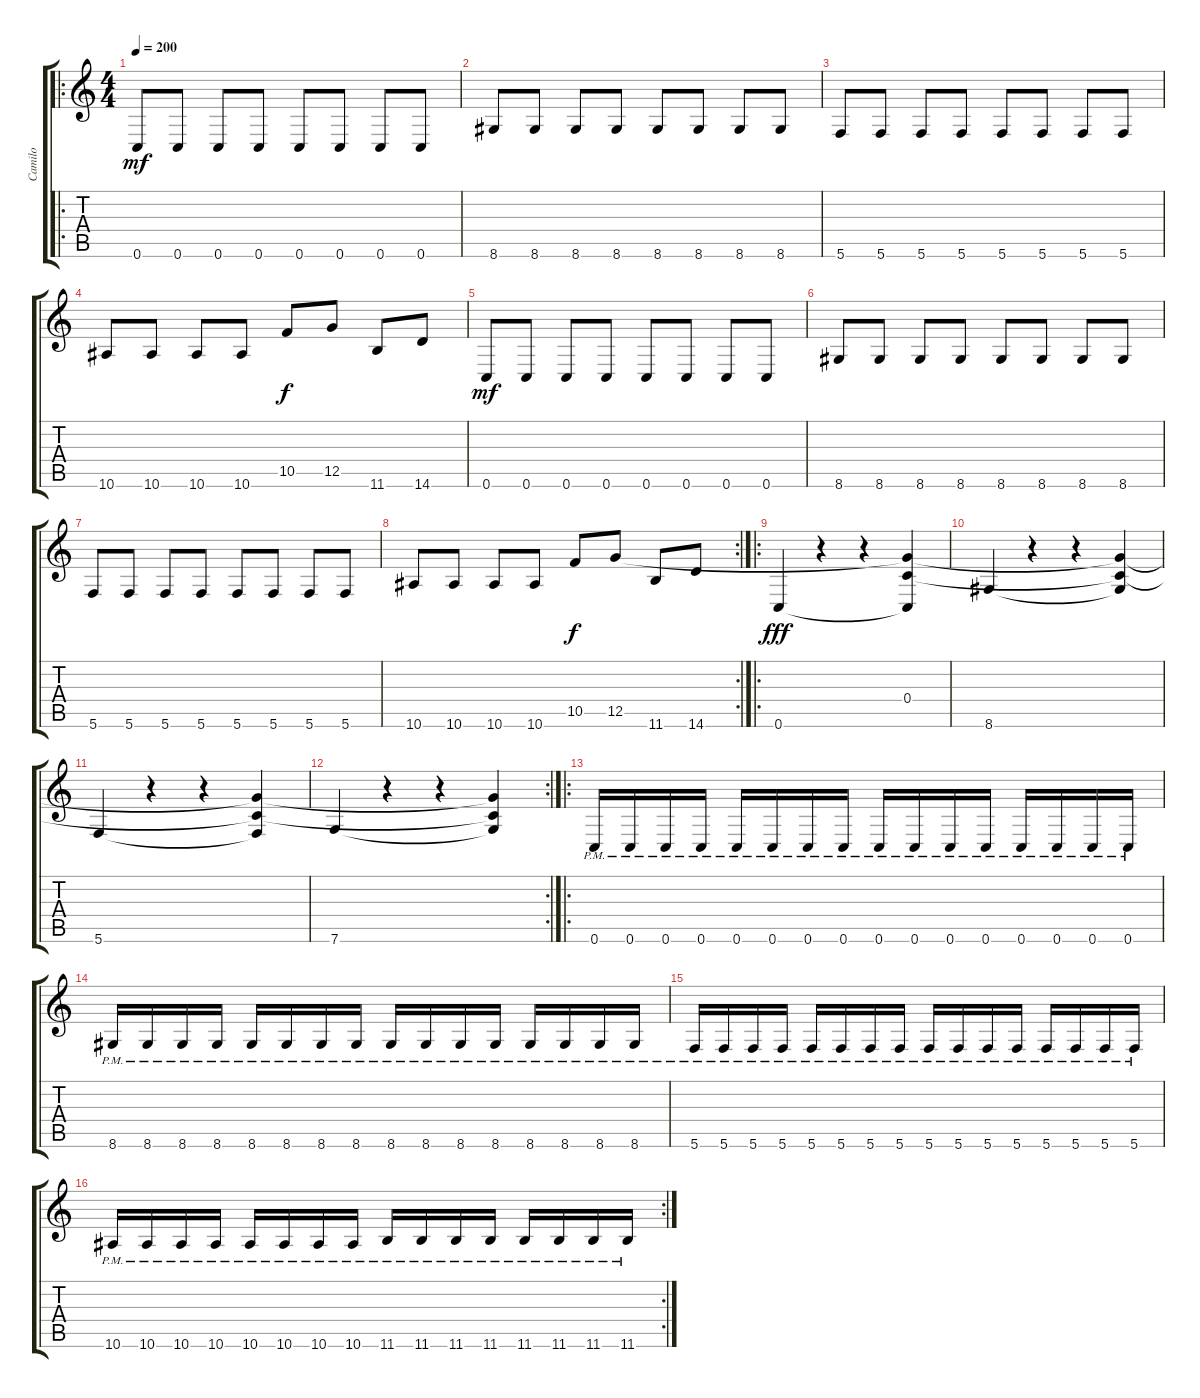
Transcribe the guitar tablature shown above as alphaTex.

\track ("Camilo" "Camilo") {instrument electricbassfinger}
\staff {score tabs}
\tuning (D4 A3 F3 C3 G2 C2) {hide}
\ro
\ts (4 4)
\tempo 200
\clef g2
\ks c
0.6.8{dy mf} 0.6.8 0.6.8 0.6.8 0.6.8 0.6.8 0.6.8 0.6.8 |
8.6.8 8.6.8 8.6.8 8.6.8 8.6.8 8.6.8 8.6.8 8.6.8 |
5.6.8 5.6.8 5.6.8 5.6.8 5.6.8 5.6.8 5.6.8 5.6.8 |
10.6.8 10.6.8 10.6.8 10.6.8 10.5.8{dy f} 12.5.8 11.6.8 14.6.8 |
0.6.8{dy mf} 0.6.8 0.6.8 0.6.8 0.6.8 0.6.8 0.6.8 0.6.8 |
8.6.8 8.6.8 8.6.8 8.6.8 8.6.8 8.6.8 8.6.8 8.6.8 |
5.6.8 5.6.8 5.6.8 5.6.8 5.6.8 5.6.8 5.6.8 5.6.8 |
\rc 2
10.6.8 10.6.8 10.6.8 10.6.8 10.5.8{dy f} 12.5.8 11.6.8 14.6.8 |
\ro
0.6.4{dy fff} r.4 r.4 (0.4 12.5{t} 0.6{t}).4 |
8.6.4 r.4 r.4 (0.4{t} 12.5{t} 8.6{t}).4 |
5.6.4 r.4 r.4 (0.4{t} 12.5{t} 5.6{t}).4 |
\rc 2
7.6.4 r.4 r.4 (0.4{t} 12.5{t} 7.6{t}).4 |
\ro
0.6{pm}.16 0.6{pm}.16 0.6{pm}.16 0.6{pm}.16 0.6{pm}.16 0.6{pm}.16 0.6{pm}.16 0.6{pm}.16 0.6{pm}.16 0.6{pm}.16 0.6{pm}.16 0.6{pm}.16 0.6{pm}.16 0.6{pm}.16 0.6{pm}.16 0.6{pm}.16 |
8.6{pm}.16 8.6{pm}.16 8.6{pm}.16 8.6{pm}.16 8.6{pm}.16 8.6{pm}.16 8.6{pm}.16 8.6{pm}.16 8.6{pm}.16 8.6{pm}.16 8.6{pm}.16 8.6{pm}.16 8.6{pm}.16 8.6{pm}.16 8.6{pm}.16 8.6{pm}.16 |
5.6{pm}.16 5.6{pm}.16 5.6{pm}.16 5.6{pm}.16 5.6{pm}.16 5.6{pm}.16 5.6{pm}.16 5.6{pm}.16 5.6{pm}.16 5.6{pm}.16 5.6{pm}.16 5.6{pm}.16 5.6{pm}.16 5.6{pm}.16 5.6{pm}.16 5.6{pm}.16 |
\rc 2
10.6{pm}.16 10.6{pm}.16 10.6{pm}.16 10.6{pm}.16 10.6{pm}.16 10.6{pm}.16 10.6{pm}.16 10.6{pm}.16 11.6{pm}.16 11.6{pm}.16 11.6{pm}.16 11.6{pm}.16 11.6{pm}.16 11.6{pm}.16 11.6{pm}.16 11.6{pm}.16
